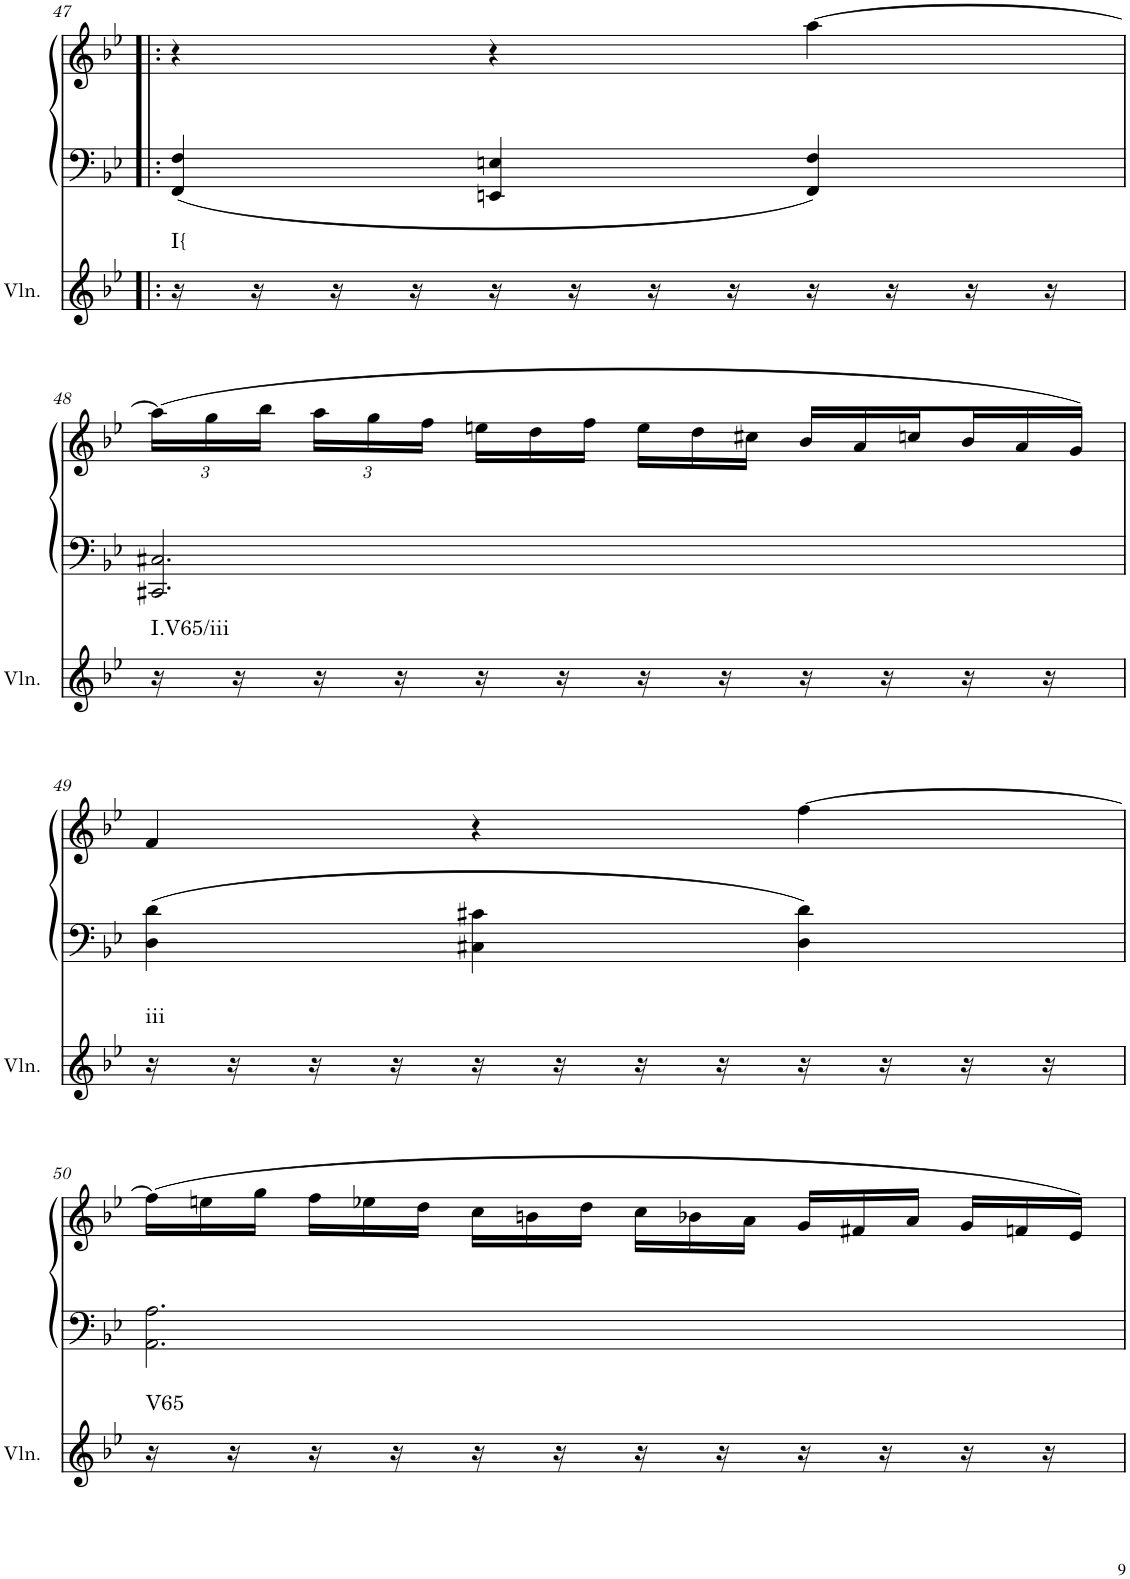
**kern	**harte	**kern	**kern
*part2	*part2	*part1	*part1
*staff3	*	*staff2	*staff1
*I"Violin	*	*I"unbenannt2	*
*I'Vln.	*	*	*
!!LO:PB:g=z
*clefG2	*	*clefF4	*clefG2
*k[b-e-]	*	*k[b-e-]	*k[b-e-]
*M3/4	*	*M3/4	*M3/4
=47!|:	=47!|:	=47!|:	=47!|:
!	!LO:H:kt=I{	!	!
16r	N	4FF/ 4F/	4r
16r	.	.	.
16r	.	.	.
16r	.	.	.
16r	.	4EEn/ 4En/	4r
16r	.	.	.
16r	.	.	.
16r	.	.	.
16r	.	4FF/ 4F/	[4aa\
16r	.	.	.
16r	.	.	.
16r	.	.	.
!!LO:LB:g=z
=48	=48	=48	=48
*	*	*	*Xbrackettup
!	!LO:H:kt=I.V65/iii	!	!
16r	N	2.CC#X/ 2.C#X/	(24aa\LL]
.	.	.	24gg\
16r	.	.	.
.	.	.	24bb-\JJ
16r	.	.	24aa\LL
.	.	.	24gg\
16r	.	.	.
.	.	.	24ff\JJ
*	*	*	*Xtuplet
16r	.	.	24een\LL
.	.	.	24dd\
16r	.	.	.
.	.	.	24ff\JJ
16r	.	.	24ee\LL
.	.	.	24dd\
16r	.	.	.
.	.	.	24cc#X\JJ
16r	.	.	24b-/LL
.	.	.	24a/
16r	.	.	.
.	.	.	24ccn/
16r	.	.	24b-/
.	.	.	24a/
16r	.	.	.
.	.	.	24g/JJ)
!!LO:LB:g=z
=49	=49	=49	=49
!	!LO:H:kt=iii	!	!
16r	N	4D\ 4d\	4f/
16r	.	.	.
16r	.	.	.
16r	.	.	.
16r	.	4C#X\ 4c#X\	4r
16r	.	.	.
16r	.	.	.
16r	.	.	.
16r	.	4D\ 4d\	[4ff\
16r	.	.	.
16r	.	.	.
16r	.	.	.
!!LO:LB:g=z
=50	=50	=50	=50
!	!LO:H:kt=V65	!	!
16r	N	2.AA\ 2.A\	(24ff\LL]
.	.	.	24een\
16r	.	.	.
.	.	.	24gg\JJ
16r	.	.	24ff\LL
.	.	.	24ee-X\
16r	.	.	.
.	.	.	24dd\JJ
16r	.	.	24cc\LL
.	.	.	24bn\
16r	.	.	.
.	.	.	24dd\JJ
16r	.	.	24cc\LL
.	.	.	24b-X\
16r	.	.	.
.	.	.	24a\JJ
16r	.	.	24g/LL
.	.	.	24f#X/
16r	.	.	.
.	.	.	24a/JJ
16r	.	.	24g/LL
.	.	.	24fn/
16r	.	.	.
.	.	.	24e-/JJ)
=	=	=	=
*-	*-	*-	*-
